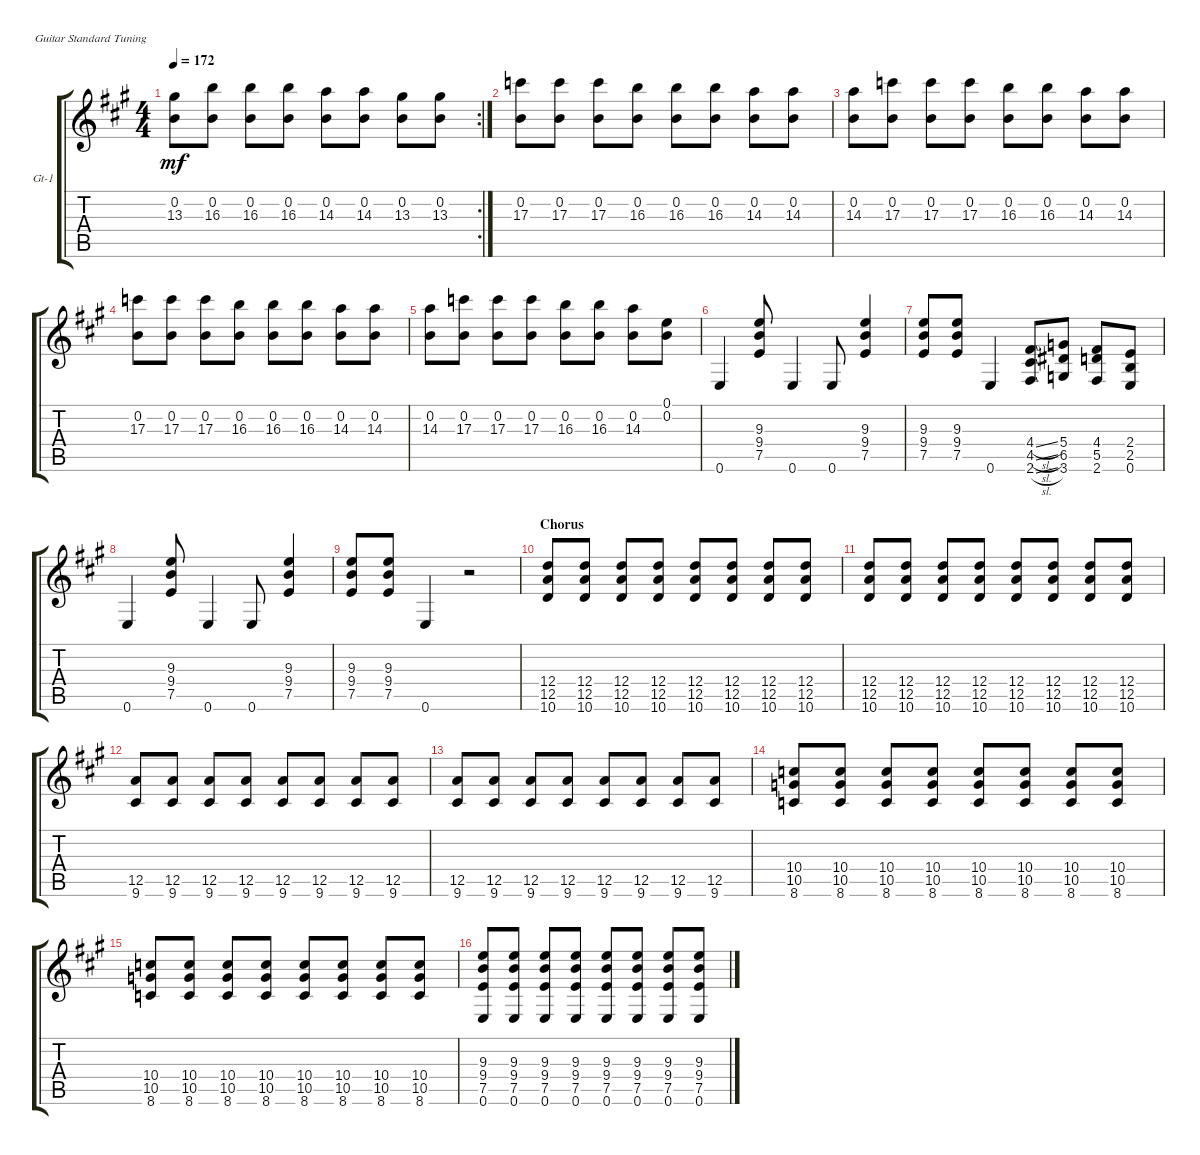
\defaultSystemsLayout 4
\bracketExtendMode groupsimilarinstruments
\firstSystemTrackNameOrientation horizontal
\otherSystemsTrackNameOrientation horizontal
\track ("Guitar 1" "Gt-1") {instrument distortionguitar}
\staff {score tabs}
\tuning (E4 B3 G3 D3 A2 E2)
\rc 2
\ts (4 4)
\tempo 172
\clef g2
\ks a
(0.2 13.3).8{dy mf} (0.2 16.3).8 (0.2 16.3).8 (0.2 16.3).8 (0.2 14.3).8 (0.2 14.3).8 (0.2 13.3).8 (0.2 13.3).8 |
(0.2 17.3).8 (0.2 17.3).8 (0.2 17.3).8 (0.2 16.3).8 (0.2 16.3).8 (0.2 16.3).8 (0.2 14.3).8 (0.2 14.3).8 |
(0.2 14.3).8 (0.2 17.3).8 (0.2 17.3).8 (0.2 17.3).8 (0.2 16.3).8 (0.2 16.3).8 (0.2 14.3).8 (0.2 14.3).8 |
(0.2 17.3).8 (0.2 17.3).8 (0.2 17.3).8 (0.2 16.3).8 (0.2 16.3).8 (0.2 16.3).8 (0.2 14.3).8 (0.2 14.3).8 |
(0.2 14.3).8 (0.2 17.3).8 (0.2 17.3).8 (0.2 17.3).8 (0.2 16.3).8 (0.2 16.3).8 (0.2 14.3).8 (0.2 0.1).8 |
0.6.4 (7.5 9.4 9.3).8 0.6.4 0.6.8 (7.5 9.4 9.3).4 |
(7.5 9.4 9.3).8 (7.5 9.4 9.3).8 0.6.4 (2.6{sl} 4.5{sl} 4.4{sl}).8 (3.6 6.5 5.4).8 (2.6 5.5 4.4).8 (0.6 2.4 2.5).8 |
0.6.4 (7.5 9.4 9.3).8 0.6.4 0.6.8 (7.5 9.4 9.3).4 |
(7.5 9.4 9.3).8 (7.5 9.4 9.3).8 0.6.4 r.2 |
\section ("" "Chorus")
(10.6 12.5 12.4).8 (10.6 12.5 12.4).8 (10.6 12.5 12.4).8 (10.6 12.5 12.4).8 (10.6 12.5 12.4).8 (10.6 12.5 12.4).8 (10.6 12.5 12.4).8 (10.6 12.5 12.4).8 |
(10.6 12.5 12.4).8 (10.6 12.5 12.4).8 (10.6 12.5 12.4).8 (10.6 12.5 12.4).8 (10.6 12.5 12.4).8 (10.6 12.5 12.4).8 (10.6 12.5 12.4).8 (10.6 12.5 12.4).8 |
(9.6 12.5).8 (9.6 12.5).8 (9.6 12.5).8 (9.6 12.5).8 (9.6 12.5).8 (9.6 12.5).8 (9.6 12.5).8 (9.6 12.5).8 |
(9.6 12.5).8 (9.6 12.5).8 (9.6 12.5).8 (9.6 12.5).8 (9.6 12.5).8 (9.6 12.5).8 (9.6 12.5).8 (9.6 12.5).8 |
(8.6 10.5 10.4).8 (8.6 10.5 10.4).8 (8.6 10.5 10.4).8 (8.6 10.5 10.4).8 (8.6 10.5 10.4).8 (8.6 10.5 10.4).8 (8.6 10.5 10.4).8 (8.6 10.5 10.4).8 |
(8.6 10.5 10.4).8 (8.6 10.5 10.4).8 (8.6 10.5 10.4).8 (8.6 10.5 10.4).8 (8.6 10.5 10.4).8 (8.6 10.5 10.4).8 (8.6 10.5 10.4).8 (8.6 10.5 10.4).8 |
(0.6 7.5 9.4 9.3).8 (0.6 7.5 9.4 9.3).8 (0.6 7.5 9.4 9.3).8 (0.6 7.5 9.4 9.3).8 (0.6 7.5 9.4 9.3).8 (0.6 7.5 9.4 9.3).8 (0.6 7.5 9.4 9.3).8 (0.6 7.5 9.4 9.3).8
